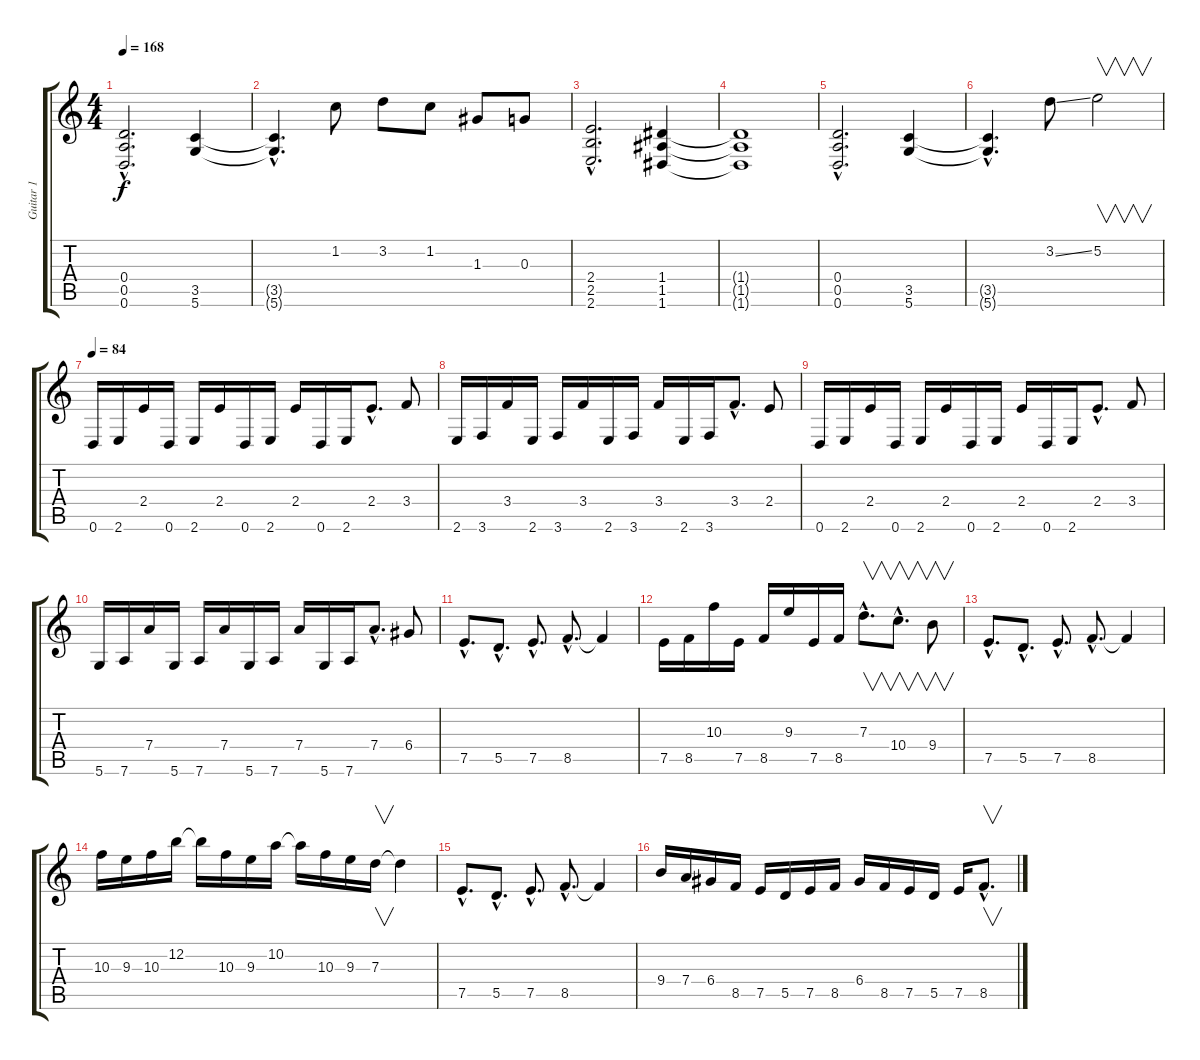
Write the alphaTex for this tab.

\track ("Guitar 1" "Guitar 1") {instrument distortionguitar}
\staff {score tabs}
\tuning (E4 B3 G3 D3 A2 D2) {hide}
\ts (4 4)
\tempo 168
\clef g2
\ks c
(0.4{hac} 0.5{hac} 0.6{hac}).2{d dy f} (3.5 5.6).4 |
(3.5{hac t} 5.6{hac t}).4{d} 1.2.8 3.2.8 1.2.8 1.3.8 0.3.8 |
(2.4{hac} 2.5{hac} 2.6{hac}).2{d} (1.4 1.5 1.6).4 |
(1.4{t} 1.5{t} 1.6{t}).1 |
(0.4{hac} 0.5{hac} 0.6{hac}).2{d} (3.5 5.6).4 |
(3.5{hac t} 5.6{hac t}).4{d} 3.2{ss}.8 5.2.2{v} |
\tempo 84
0.6.16 2.6.16 2.4.16 0.6.16 2.6.16 2.4.16 0.6.16 2.6.16 2.4.16 0.6.16 2.6.16 2.4{hac}.8{d} 3.4.8 |
2.6.16 3.6.16 3.4.16 2.6.16 3.6.16 3.4.16 2.6.16 3.6.16 3.4.16 2.6.16 3.6.16 3.4{hac}.8{d} 2.4.8 |
0.6.16 2.6.16 2.4.16 0.6.16 2.6.16 2.4.16 0.6.16 2.6.16 2.4.16 0.6.16 2.6.16 2.4{hac}.8{d} 3.4.8 |
5.6.16 7.6.16 7.4.16 5.6.16 7.6.16 7.4.16 5.6.16 7.6.16 7.4.16 5.6.16 7.6.16 7.4{hac}.8{d} 6.4.8 |
7.5{hac}.8{d} 5.5{hac}.8{d} 7.5{hac}.8{d} 8.5{hac}.8{d} 8.5{t}.4 |
7.5.16 8.5.16 10.3.16 7.5.16 8.5.16 9.3.16 7.5.16 8.5.16 7.3{hac}.8{v d} 10.4{hac}.8{v d} 9.4.8{v} |
7.5{hac}.8{d} 5.5{hac}.8{d} 7.5{hac}.8{d} 8.5{hac}.8{d} 8.5{t}.4 |
10.3.16 9.3.16 10.3.16 12.2.16 12.2{t}.16 10.3.16 9.3.16 10.2.16 10.2{t}.16 10.3.16 9.3.16 7.3.16{v} 7.3{t}.4 |
7.5{hac}.8{d} 5.5{hac}.8{d} 7.5{hac}.8{d} 8.5{hac}.8{d} 8.5{t}.4 |
9.4.16 7.4.16 6.4.16 8.5.16 7.5.16 5.5.16 7.5.16 8.5.16 6.4.16 8.5.16 7.5.16 5.5.16 7.5.16 8.5{hac}.8{v d}
